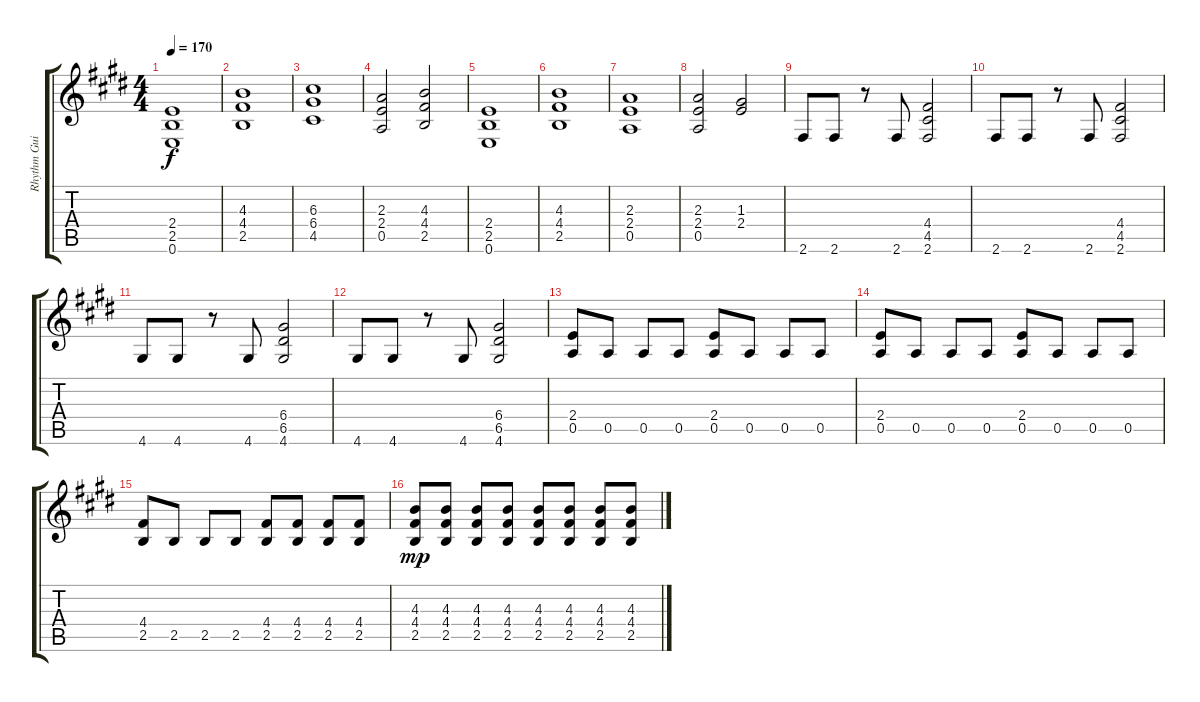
\track ("Rhythm Guitar" "Rhythm Gui") {instrument distortionguitar}
\staff {score tabs}
\tuning (E4 B3 G3 D3 A2 E2) {hide}
\ts (4 4)
\tempo 170
\clef g2
\ks c#minor
(2.4 2.5 0.6).1{dy f} |
(4.3 4.4 2.5).1 |
(6.3 6.4 4.5).1 |
(2.3 2.4 0.5).2 (4.3 4.4 2.5).2 |
(2.4 2.5 0.6).1 |
(4.3 4.4 2.5).1 |
(2.3 2.4 0.5).1 |
(2.3 2.4 0.5).2 (1.3 2.4).2 |
2.6.8 2.6.8 r.8 2.6.8 (4.4 4.5 2.6).2 |
2.6.8 2.6.8 r.8 2.6.8 (4.4 4.5 2.6).2 |
4.6.8 4.6.8 r.8 4.6.8 (6.4 6.5 4.6).2 |
4.6.8 4.6.8 r.8 4.6.8 (6.4 6.5 4.6).2 |
(2.4 0.5).8 0.5.8 0.5.8 0.5.8 (2.4 0.5).8 0.5.8 0.5.8 0.5.8 |
(2.4 0.5).8 0.5.8 0.5.8 0.5.8 (2.4 0.5).8 0.5.8 0.5.8 0.5.8 |
(4.4 2.5).8 2.5.8 2.5.8 2.5.8 (4.4 2.5).8 (4.4 2.5).8 (4.4 2.5).8 (4.4 2.5).8 |
(4.3 4.4 2.5).8{dy mp} (4.3 4.4 2.5).8 (4.3 4.4 2.5).8 (4.3 4.4 2.5).8 (4.3 4.4 2.5).8 (4.3 4.4 2.5).8 (4.3 4.4 2.5).8 (4.3 4.4 2.5).8
